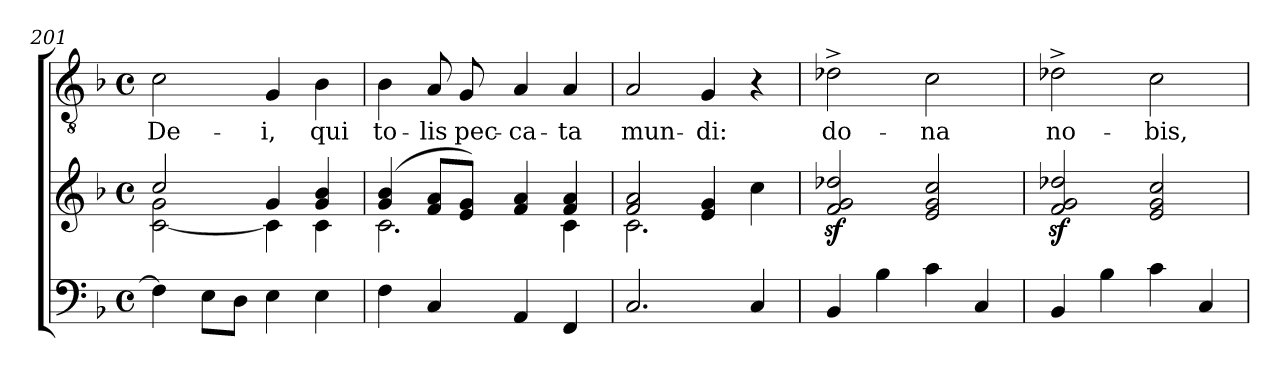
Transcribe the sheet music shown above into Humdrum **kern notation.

**kern	**kern	**kern	**text
*part2	*part2	*part1	*part1
*staff3	*staff2	*staff1	*staff1
*clefF4	*clefG2	*clefGv2	*
*k[b-]	*k[b-]	*k[b-]	*
*F:	*F:	*F:	*
*M4/4	*M4/4	*M4/4	*
*met(c)	*met(c)	*met(c)	*
=201	=201	=201	=201
*	*^	*	*
!	!	!	!	!LO:LY:b
4F\]	2cc/	[<2c\ 2g\	2c\	De-
8E\L	.	.	.	.
8D\J	.	.	.	.
!	!	!	!	!LO:LY:b
4E\	4g/	4c\]	4G/	-i,
!	!	!	!	!LO:LY:b
4E\	4g/ 4b-/	4c\	4B-\	qui
=202	=202	=202	=202	=202
!	!	!	!	!LO:LY:b
4F\	(4g/ 4b-/	2.c\	4B-\	to-
!	!	!	!	!LO:LY:b
4C/	8f/ 8a/L	.	8A/	-lis
!	!	!	!	!LO:LY:b
.	8e/ 8g/J)	.	8G/	pec-
!	!	!	!	!LO:LY:b
4AA/	4f/ 4a/	.	4A/	-ca-
!	!	!	!	!LO:LY:b
4FF/	4f/ 4a/	4c\	4A/	-ta
=203	=203	=203	=203	=203
!	!	!	!	!LO:LY:b
2.C/	2f/ 2a/	2.c\	2A/	mun-
!	!	!	!	!LO:LY:b
.	4e/ 4g/	.	4G/	-di:
4C/	4cc\	4ryy	4r	.
!!LO:PB:g=z
=204	=204	=204	=204	=204
!	!	!	!	!LO:LY:b
*	*v	*v	*	*
4BB-/	2f/z< 2g/z< 2dd-X/z<	2d-X^>\	do-
4B-\	.	.	.
!	!	!	!LO:LY:b
4c\	2e/ 2g/ 2cc/	2c\	-na
4C/	.	.	.
=205	=205	=205	=205
!	!	!	!LO:LY:b
4BB-/	2f/z< 2g/z< 2dd-X/z<	2d-X^>\	no-
4B-\	.	.	.
!	!	!	!LO:LY:b
4c\	2e/ 2g/ 2cc/	2c\	-bis,
4C/	.	.	.
=	=	=	=
*-	*-	*-	*-
